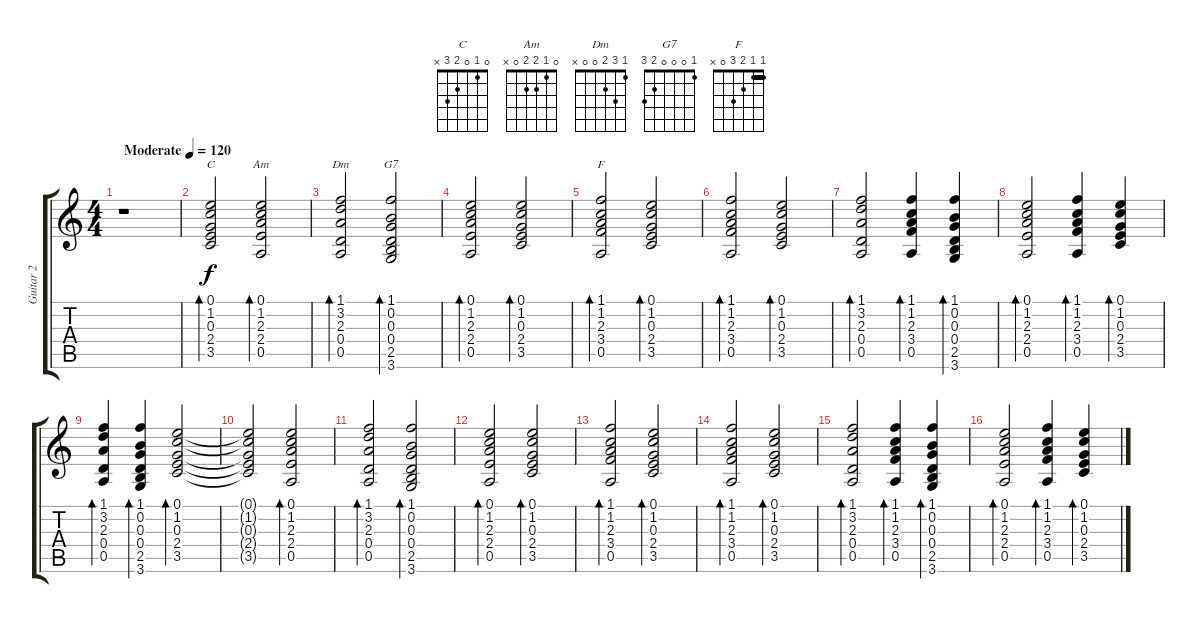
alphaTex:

\track ("Guitar 2" "Guitar 2") {instrument electricguitarjazz}
\staff {score tabs}
\tuning (E4 B3 G3 D3 A2 E2) {hide}
\chord ("C" 0 1 0 2 3 x)
\chord ("Am" 0 1 2 2 0 x)
\chord ("Dm" 1 3 2 0 0 x)
\chord ("G7" 1 0 0 0 2 3)
\chord ("F" 1 1 2 3 0 x) {barre 1}
\ts (4 4)
\tempo (120 "Moderate")
\clef g2
\ks c
r.1{dy f instrument electricguitarjazz} |
(0.1 1.2 0.3 2.4 3.5).2{bd 60 ch "C"} (0.1 1.2 2.3 2.4 0.5).2{bd 60 ch "Am"} |
(1.1 3.2 2.3 0.4 0.5).2{bd 60 ch "Dm"} (1.1 0.2 0.3 0.4 2.5 3.6).2{bd 60 ch "G7"} |
(0.1 1.2 2.3 2.4 0.5).2{bd 60} (0.1 1.2 0.3 2.4 3.5).2{bd 60} |
(1.1 1.2 2.3 3.4 0.5).2{bd 60 ch "F"} (0.1 1.2 0.3 2.4 3.5).2{bd 60} |
(1.1 1.2 2.3 3.4 0.5).2{bd 60} (0.1 1.2 0.3 2.4 3.5).2{bd 60} |
(1.1 3.2 2.3 0.4 0.5).2{bd 60} (1.1 1.2 2.3 3.4 0.5).4{bd 60} (1.1 0.2 0.3 0.4 2.5 3.6).4{bd 60} |
(0.1 1.2 2.3 2.4 0.5).2{bd 60} (1.1 1.2 2.3 3.4 0.5).4{bd 60} (0.1 1.2 0.3 2.4 3.5).4{bd 60} |
(1.1 3.2 2.3 0.4 0.5).4{bd 60} (1.1 0.2 0.3 0.4 2.5 3.6).4{bd 60} (0.1 1.2 0.3 2.4 3.5).2{bd 60} |
(0.1{t} 1.2{t} 0.3{t} 2.4{t} 3.5{t}).2 (0.1 1.2 2.3 2.4 0.5).2{bd 60} |
(1.1 3.2 2.3 0.4 0.5).2{bd 60} (1.1 0.2 0.3 0.4 2.5 3.6).2{bd 60} |
(0.1 1.2 2.3 2.4 0.5).2{bd 60} (0.1 1.2 0.3 2.4 3.5).2{bd 60} |
(1.1 1.2 2.3 3.4 0.5).2{bd 60} (0.1 1.2 0.3 2.4 3.5).2{bd 60} |
(1.1 1.2 2.3 3.4 0.5).2{bd 60} (0.1 1.2 0.3 2.4 3.5).2{bd 60} |
(1.1 3.2 2.3 0.4 0.5).2{bd 60} (1.1 1.2 2.3 3.4 0.5).4{bd 60} (1.1 0.2 0.3 0.4 2.5 3.6).4{bd 60} |
(0.1 1.2 2.3 2.4 0.5).2{bd 60} (1.1 1.2 2.3 3.4 0.5).4{bd 60} (0.1 1.2 0.3 2.4 3.5).4{bd 60}
